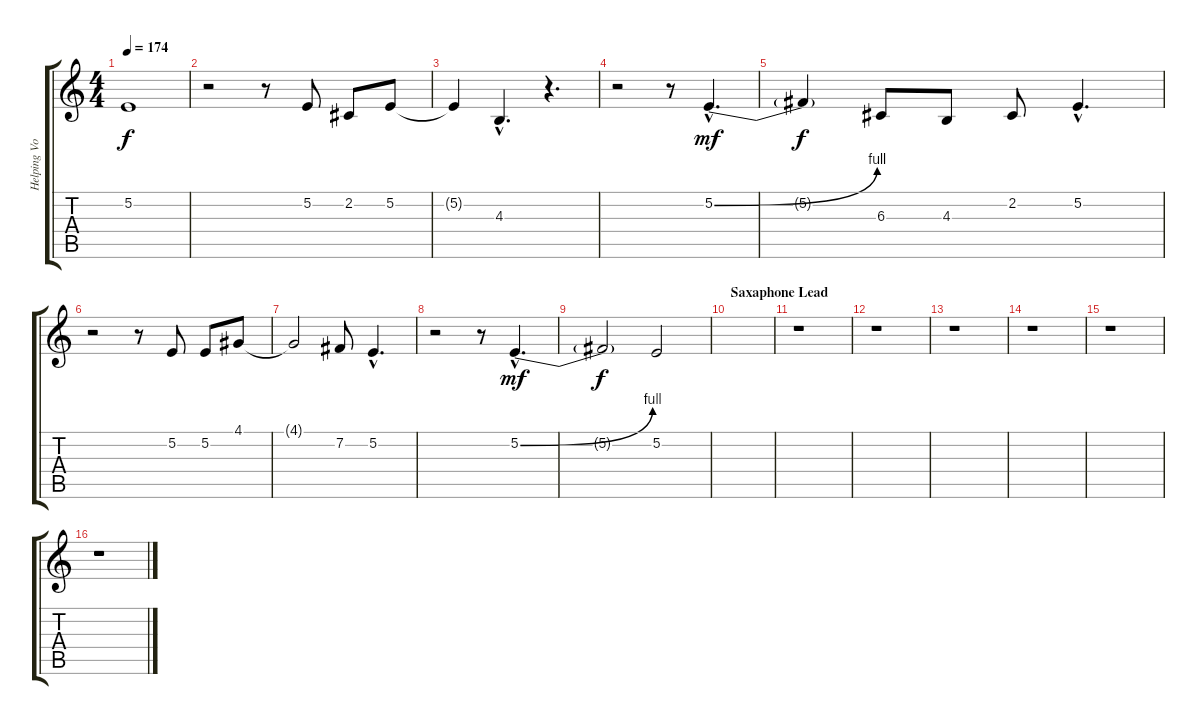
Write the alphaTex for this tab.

\track ("Helping Vocals" "Helping Vo") {instrument pad2warm}
\staff {score tabs}
\tuning (E4 B3 G3 D3 A2 E2) {hide}
\ts (4 4)
\tempo 174
\clef g2
\ks c
5.2{t}.1{dy f} |
r.2 r.8 5.2.8 2.2.8 5.2.8 |
5.2{t}.4 4.3{hac}.4{d} r.4{d} |
r.2 r.8 5.2{be (bend 0 0 60 4) hac}.4{d dy mf} |
5.2{t}.4{dy f} 6.3.8 4.3.8 2.2.8 5.2{hac}.4{d} |
r.2 r.8 5.2.8 5.2.8 4.1.8 |
4.1{t}.2 7.2.8 5.2{hac}.4{d} |
r.2 r.8 5.2{be (bend 0 0 60 4) hac}.4{d dy mf} |
5.2{t}.2{dy f} 5.2.2 |
\section ("" "Saxaphone Lead")
|
r.1 |
r.1 |
r.1 |
r.1 |
r.1 |
r.1
